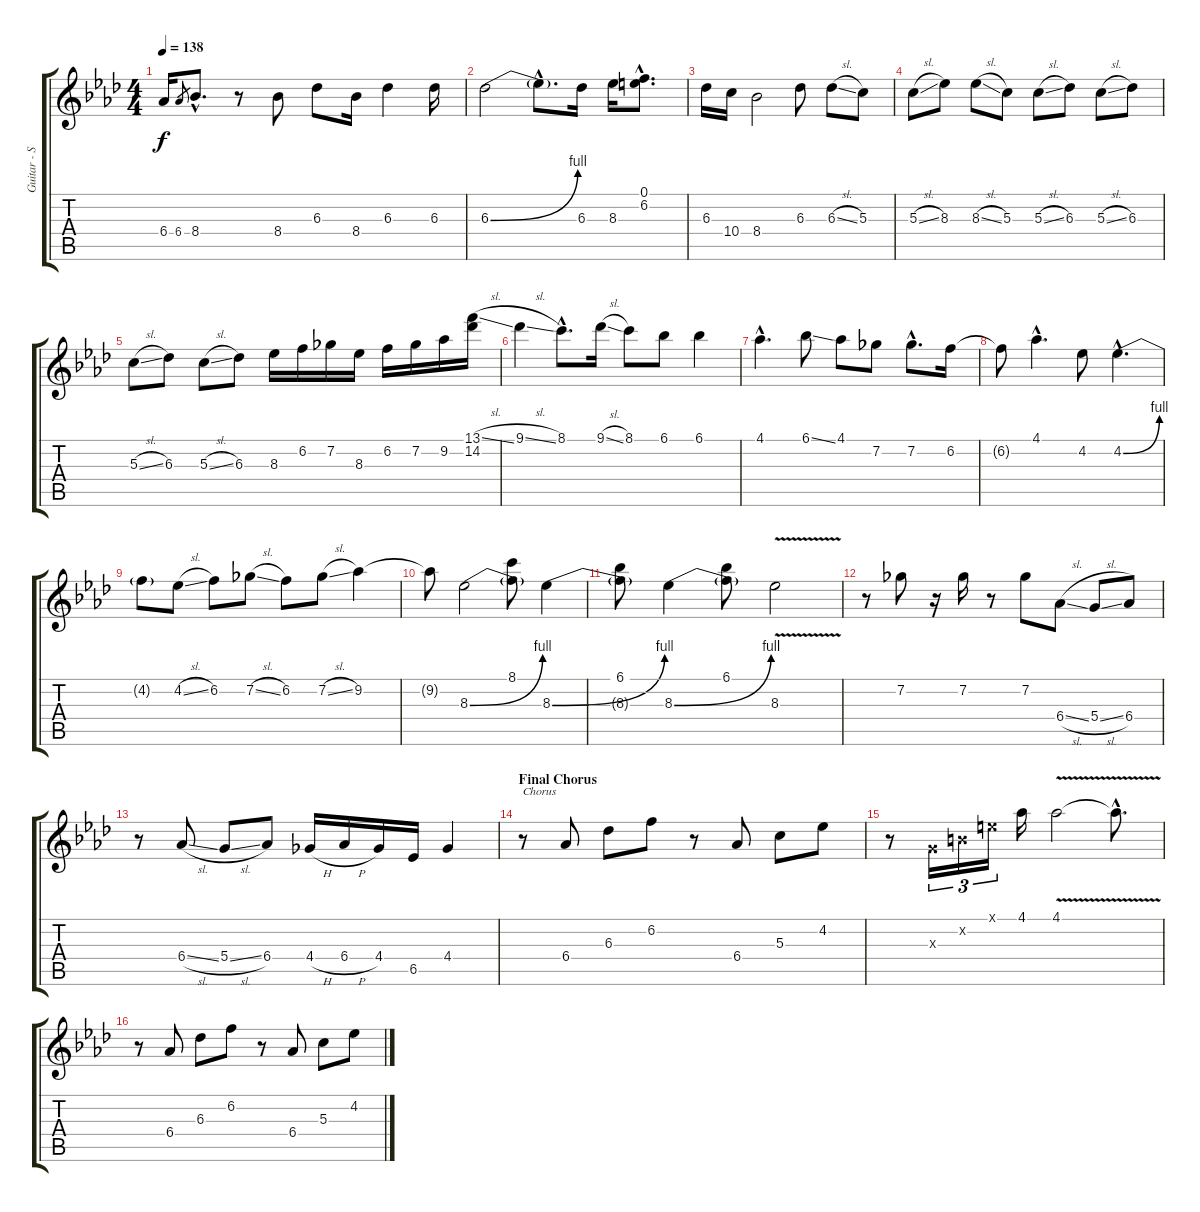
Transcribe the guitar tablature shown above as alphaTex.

\track ("Guitar - Steve Howe" "Guitar - S") {instrument overdrivenguitar}
\staff {score tabs}
\tuning (E4 B3 G3 D3 A2 E2) {hide}
\ts (4 4)
\tempo 138
\clef g2
\ks ab
6.4.16{dy f} 6.4.8{gr} 8.4{hac}.8{d} r.8 8.4.8 6.3.8 8.4.16 6.3.4 6.3.16 |
6.3{be (bend 0 0 60 4)}.2 6.3{hac t}.8{d} 6.3.16 8.3.16 (0.1{hac} 6.2{hac}).8{d} |
6.3.16 10.4.16 8.4.2 6.3.8 6.3{sl}.8 5.3.8 |
5.3{sl}.8 8.3.8 8.3{sl}.8 5.3.8 5.3{sl}.8 6.3.8 5.3{sl}.8 6.3.8 |
5.3{sl}.8 6.3.8 5.3{sl}.8 6.3.8 8.3.16 6.2.16 7.2.16 8.3.16 6.2.16 7.2.16 9.2.16 (13.1{sl} 14.2).16 |
9.1{sl}.4 8.1{hac}.8{d} 9.1{sl}.16 8.1.8 6.1.8 6.1.4 |
4.1{hac}.4{d} 6.1{ss}.8 4.1.8 7.2.8 7.2{hac}.8{d} 6.2.16 |
6.2{t}.8 4.1{hac}.4{d} 4.2.8 4.2{be (bend 0 0 60 4) hac}.4{d} |
4.2{t}.8 4.2{sl}.8 6.2.8 7.2{sl}.8 6.2.8 7.2{sl}.8 9.2.4 |
9.2{t}.8 8.3{be (bend 0 0 60 4)}.2 (8.1 8.3{t}).8 8.3{be (bend 0 0 60 4)}.4 |
(6.1 8.3{t}).8 8.3{be (bend 0 0 60 4)}.4 (6.1 8.3{t}).8 8.3{v}.2 |
r.8 7.2.8 r.16 7.2.16 r.8 7.2.8 6.4{sl}.8 5.4{sl}.8 6.4.8 |
r.8 6.4{sl}.8 5.4{sl}.8 6.4.8 4.4{h}.16 6.4{h}.16 4.4.16 6.5.16 4.4.4 |
\section ("" "Final Chorus")
r.8{txt "Chorus "} 6.4.8 6.3.8 6.2.8 r.8 6.4.8 5.3.8 4.2.8 |
r.8 0.3{x}.16{tu (3 2)} 0.2{x}.16{tu (3 2)} 0.1{x}.16{tu (3 2)} 4.1.16 4.1{v}.2 4.1{hac t}.8{d} |
r.8 6.4.8 6.3.8 6.2.8 r.8 6.4.8 5.3.8 4.2.8
